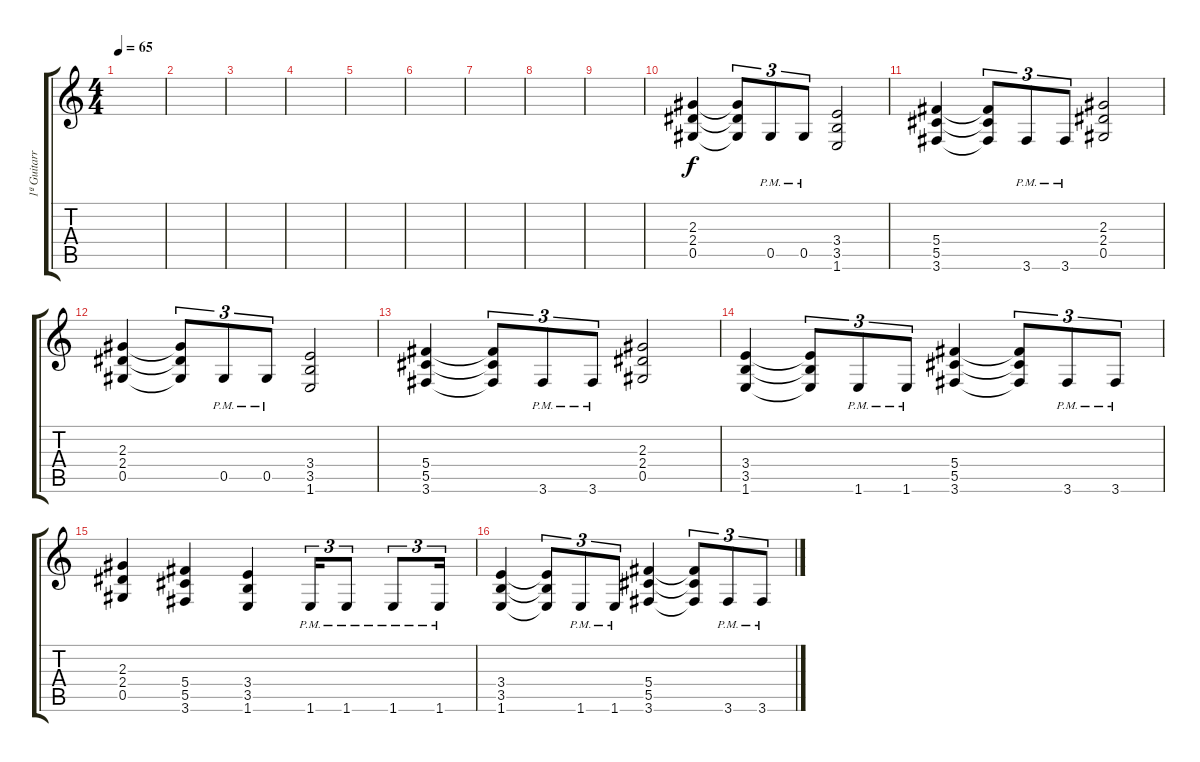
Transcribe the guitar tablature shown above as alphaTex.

\track ("1ª Guitarra 2" "1ª Guitarr") {instrument overdrivenguitar}
\staff {score tabs}
\tuning (Eb4 Bb3 Gb3 Db3 Ab2 Eb2) {hide}
\ts (4 4)
\tempo 65
\clef g2
\ks c
|
|
|
|
|
|
|
|
|
(2.3 2.4 0.5).4{balance 5} (2.3{t} 2.4{t} 0.5{t}).8{tu (3 2)} 0.5{pm}.8{tu (3 2)} 0.5{pm}.8{tu (3 2)} (3.4 3.5 1.6).2 |
(5.4 5.5 3.6).4 (5.4{t} 5.5{t} 3.6{t}).8{tu (3 2)} 3.6{pm}.8{tu (3 2)} 3.6{pm}.8{tu (3 2)} (2.3 2.4 0.5).2 |
(2.3 2.4 0.5).4 (2.3{t} 2.4{t} 0.5{t}).8{tu (3 2)} 0.5{pm}.8{tu (3 2)} 0.5{pm}.8{tu (3 2)} (3.4 3.5 1.6).2 |
(5.4 5.5 3.6).4 (5.4{t} 5.5{t} 3.6{t}).8{tu (3 2)} 3.6{pm}.8{tu (3 2)} 3.6{pm}.8{tu (3 2)} (2.3 2.4 0.5).2 |
(3.4 3.5 1.6).4 (3.4{t} 3.5{t} 1.6{t}).8{tu (3 2)} 1.6{pm}.8{tu (3 2)} 1.6{pm}.8{tu (3 2)} (5.4 5.5 3.6).4 (5.4{t} 5.5{t} 3.6{t}).8{tu (3 2)} 3.6{pm}.8{tu (3 2)} 3.6{pm}.8{tu (3 2)} |
(2.3 2.4 0.5).4 (5.4 5.5 3.6).4 (3.4 3.5 1.6).4 1.6{pm}.16{tu (3 2)} 1.6{pm}.8{tu (3 2)} 1.6{pm}.8{tu (3 2)} 1.6{pm}.16{tu (3 2)} |
(3.4 3.5 1.6).4 (3.4{t} 3.5{t} 1.6{t}).8{tu (3 2)} 1.6{pm}.8{tu (3 2)} 1.6{pm}.8{tu (3 2)} (5.4 5.5 3.6).4 (5.4{t} 5.5{t} 3.6{t}).8{tu (3 2)} 3.6{pm}.8{tu (3 2)} 3.6{pm}.8{tu (3 2)}
